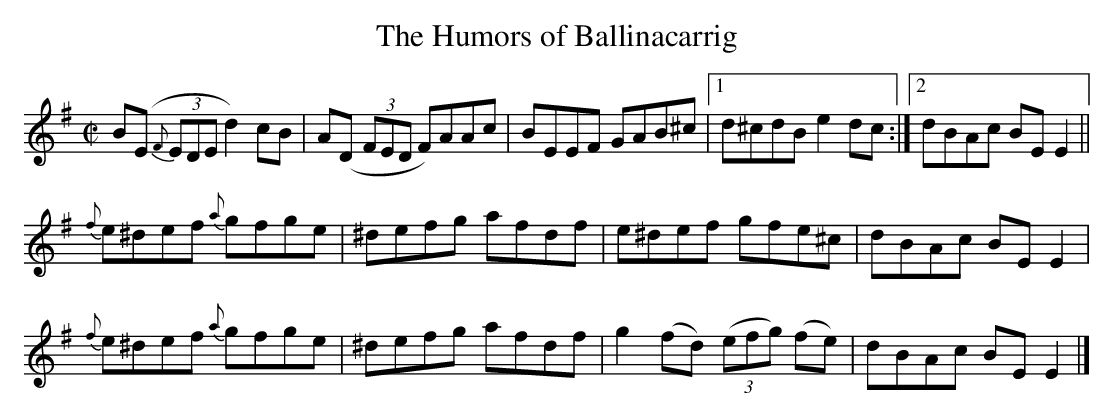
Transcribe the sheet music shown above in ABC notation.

X:1
T: The Humors of Ballinacarrig
M: C|
L: 1/8
K: Em
B(E (3{F}EDE d2) cB | A(D (3FED F)AAc | BEEF GAB^c|1 d^cdB e2 dc:|2 dBAc BE E2||
{f}e^def {a}gfge | ^defg afdf | e^def   gfe^c        | dBAc BE E2 |
{f}e^def {a}gfge | ^defg afdf | g2 (fd) ((3efg) (fe) | dBAc BE E2 |]
